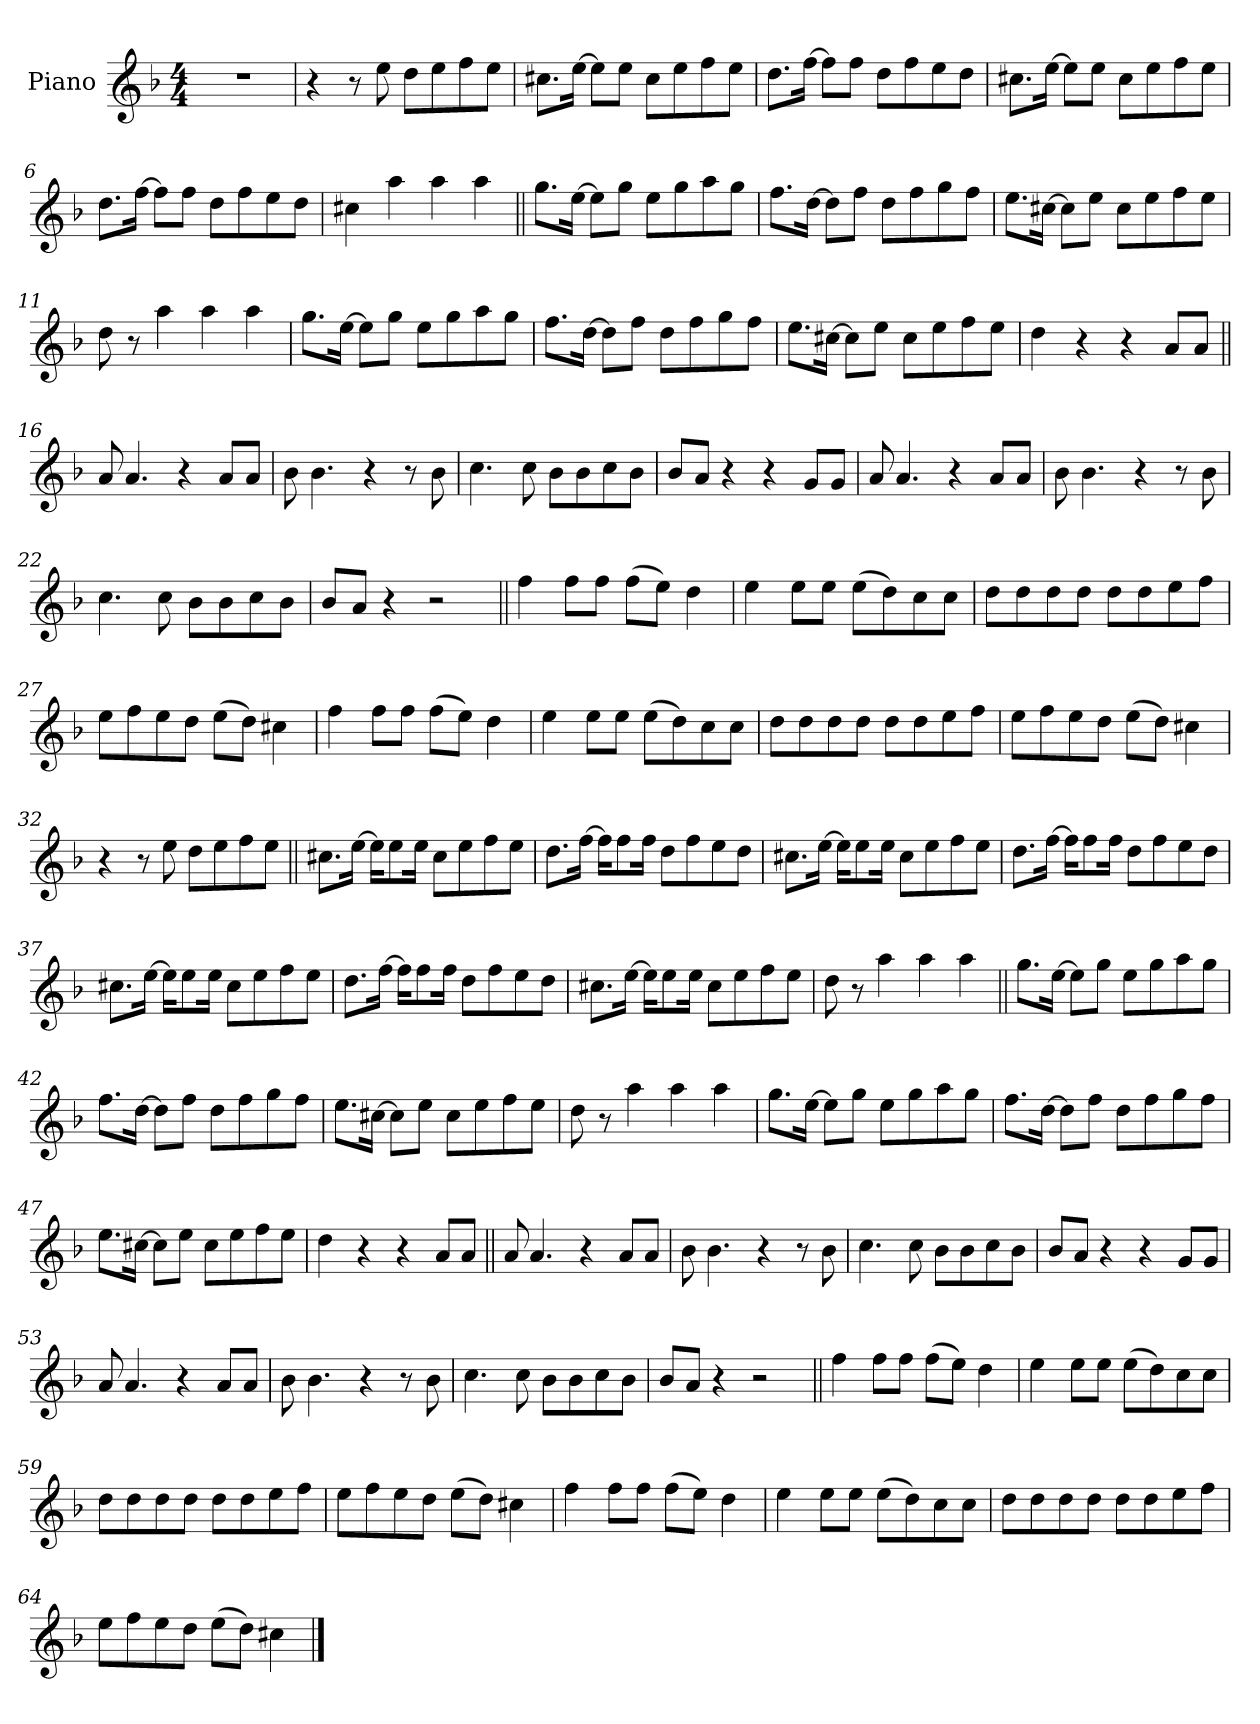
**kern
*part1
*staff1
*I"Piano
*I'Pno.
*clefG2
*k[b-]
*M4/4
*MM166
=1
1r
=2
4r
8r
8ee
8ddL
8ee
8ff
8eeJ
=3
8.cc#XL
[16eeJk
8eeL]
8eeJ
8cc#L
8ee
8ff
8eeJ
=4
8.ddL
[16ffJk
8ffL]
8ffJ
8ddL
8ff
8ee
8ddJ
=5
8.cc#XL
[16eeJk
8eeL]
8eeJ
8cc#L
8ee
8ff
8eeJ
=6
8.ddL
[16ffJk
8ffL]
8ffJ
8ddL
8ff
8ee
8ddJ
=7
4cc#X
4aa
4aa
4aa
=8||
8.ggL
[16eeJk
8eeL]
8ggJ
8eeL
8gg
8aa
8ggJ
=9
8.ffL
[16ddJk
8ddL]
8ffJ
8ddL
8ff
8gg
8ffJ
=10
8.eeL
[16cc#XJk
8cc#L]
8eeJ
8cc#L
8ee
8ff
8eeJ
=11
8dd
8r
4aa
4aa
4aa
=12
8.ggL
[16eeJk
8eeL]
8ggJ
8eeL
8gg
8aa
8ggJ
=13
8.ffL
[16ddJk
8ddL]
8ffJ
8ddL
8ff
8gg
8ffJ
=14
8.eeL
[16cc#XJk
8cc#L]
8eeJ
8cc#L
8ee
8ff
8eeJ
=15
4dd
4r
4r
8aL
8aJ
=16||
8a
4.a
4r
8aL
8aJ
=17
8b-
4.b-
4r
8r
8b-
=18
4.cc
8cc
8b-L
8b-
8cc
8b-J
=19
8b-L
8aJ
4r
4r
8gL
8gJ
=20
8a
4.a
4r
8aL
8aJ
=21
8b-
4.b-
4r
8r
8b-
=22
4.cc
8cc
8b-L
8b-
8cc
8b-J
=23
8b-L
8aJ
4r
2r
=24||
4ff
8ffL
8ffJ
(8ffL
8eeJ)
4dd
=25
4ee
8eeL
8eeJ
(8eeL
8dd)
8cc
8ccJ
=26
8ddL
8dd
8dd
8ddJ
8ddL
8dd
8ee
8ffJ
=27
8eeL
8ff
8ee
8ddJ
(8eeL
8ddJ)
4cc#X
=28
4ff
8ffL
8ffJ
(8ffL
8eeJ)
4dd
=29
4ee
8eeL
8eeJ
(8eeL
8dd)
8cc
8ccJ
=30
8ddL
8dd
8dd
8ddJ
8ddL
8dd
8ee
8ffJ
=31
8eeL
8ff
8ee
8ddJ
(8eeL
8ddJ)
4cc#X
=32
4r
8r
8ee
8ddL
8ee
8ff
8eeJ
=33||
8.cc#XL
[16eeJk
16eeKL]
8ee
16eeJk
8cc#L
8ee
8ff
8eeJ
=34
8.ddL
[16ffJk
16ffKL]
8ff
16ffJk
8ddL
8ff
8ee
8ddJ
=35
8.cc#XL
[16eeJk
16eeKL]
8ee
16eeJk
8cc#L
8ee
8ff
8eeJ
=36
8.ddL
[16ffJk
16ffKL]
8ff
16ffJk
8ddL
8ff
8ee
8ddJ
=37
8.cc#XL
[16eeJk
16eeKL]
8ee
16eeJk
8cc#L
8ee
8ff
8eeJ
=38
8.ddL
[16ffJk
16ffKL]
8ff
16ffJk
8ddL
8ff
8ee
8ddJ
=39
8.cc#XL
[16eeJk
16eeKL]
8ee
16eeJk
8cc#L
8ee
8ff
8eeJ
=40
8dd
8r
4aa
4aa
4aa
=41||
8.ggL
[16eeJk
8eeL]
8ggJ
8eeL
8gg
8aa
8ggJ
=42
8.ffL
[16ddJk
8ddL]
8ffJ
8ddL
8ff
8gg
8ffJ
=43
8.eeL
[16cc#XJk
8cc#L]
8eeJ
8cc#L
8ee
8ff
8eeJ
=44
8dd
8r
4aa
4aa
4aa
=45
8.ggL
[16eeJk
8eeL]
8ggJ
8eeL
8gg
8aa
8ggJ
=46
8.ffL
[16ddJk
8ddL]
8ffJ
8ddL
8ff
8gg
8ffJ
=47
8.eeL
[16cc#XJk
8cc#L]
8eeJ
8cc#L
8ee
8ff
8eeJ
=48
4dd
4r
4r
8aL
8aJ
=49||
8a
4.a
4r
8aL
8aJ
=50
8b-
4.b-
4r
8r
8b-
=51
4.cc
8cc
8b-L
8b-
8cc
8b-J
=52
8b-L
8aJ
4r
4r
8gL
8gJ
=53
8a
4.a
4r
8aL
8aJ
=54
8b-
4.b-
4r
8r
8b-
=55
4.cc
8cc
8b-L
8b-
8cc
8b-J
=56
8b-L
8aJ
4r
2r
=57||
4ff
8ffL
8ffJ
(8ffL
8eeJ)
4dd
=58
4ee
8eeL
8eeJ
(8eeL
8dd)
8cc
8ccJ
=59
8ddL
8dd
8dd
8ddJ
8ddL
8dd
8ee
8ffJ
=60
8eeL
8ff
8ee
8ddJ
(8eeL
8ddJ)
4cc#X
=61
4ff
8ffL
8ffJ
(8ffL
8eeJ)
4dd
=62
4ee
8eeL
8eeJ
(8eeL
8dd)
8cc
8ccJ
=63
8ddL
8dd
8dd
8ddJ
8ddL
8dd
8ee
8ffJ
=64
8eeL
8ff
8ee
8ddJ
(8eeL
8ddJ)
4cc#X
==
*-
